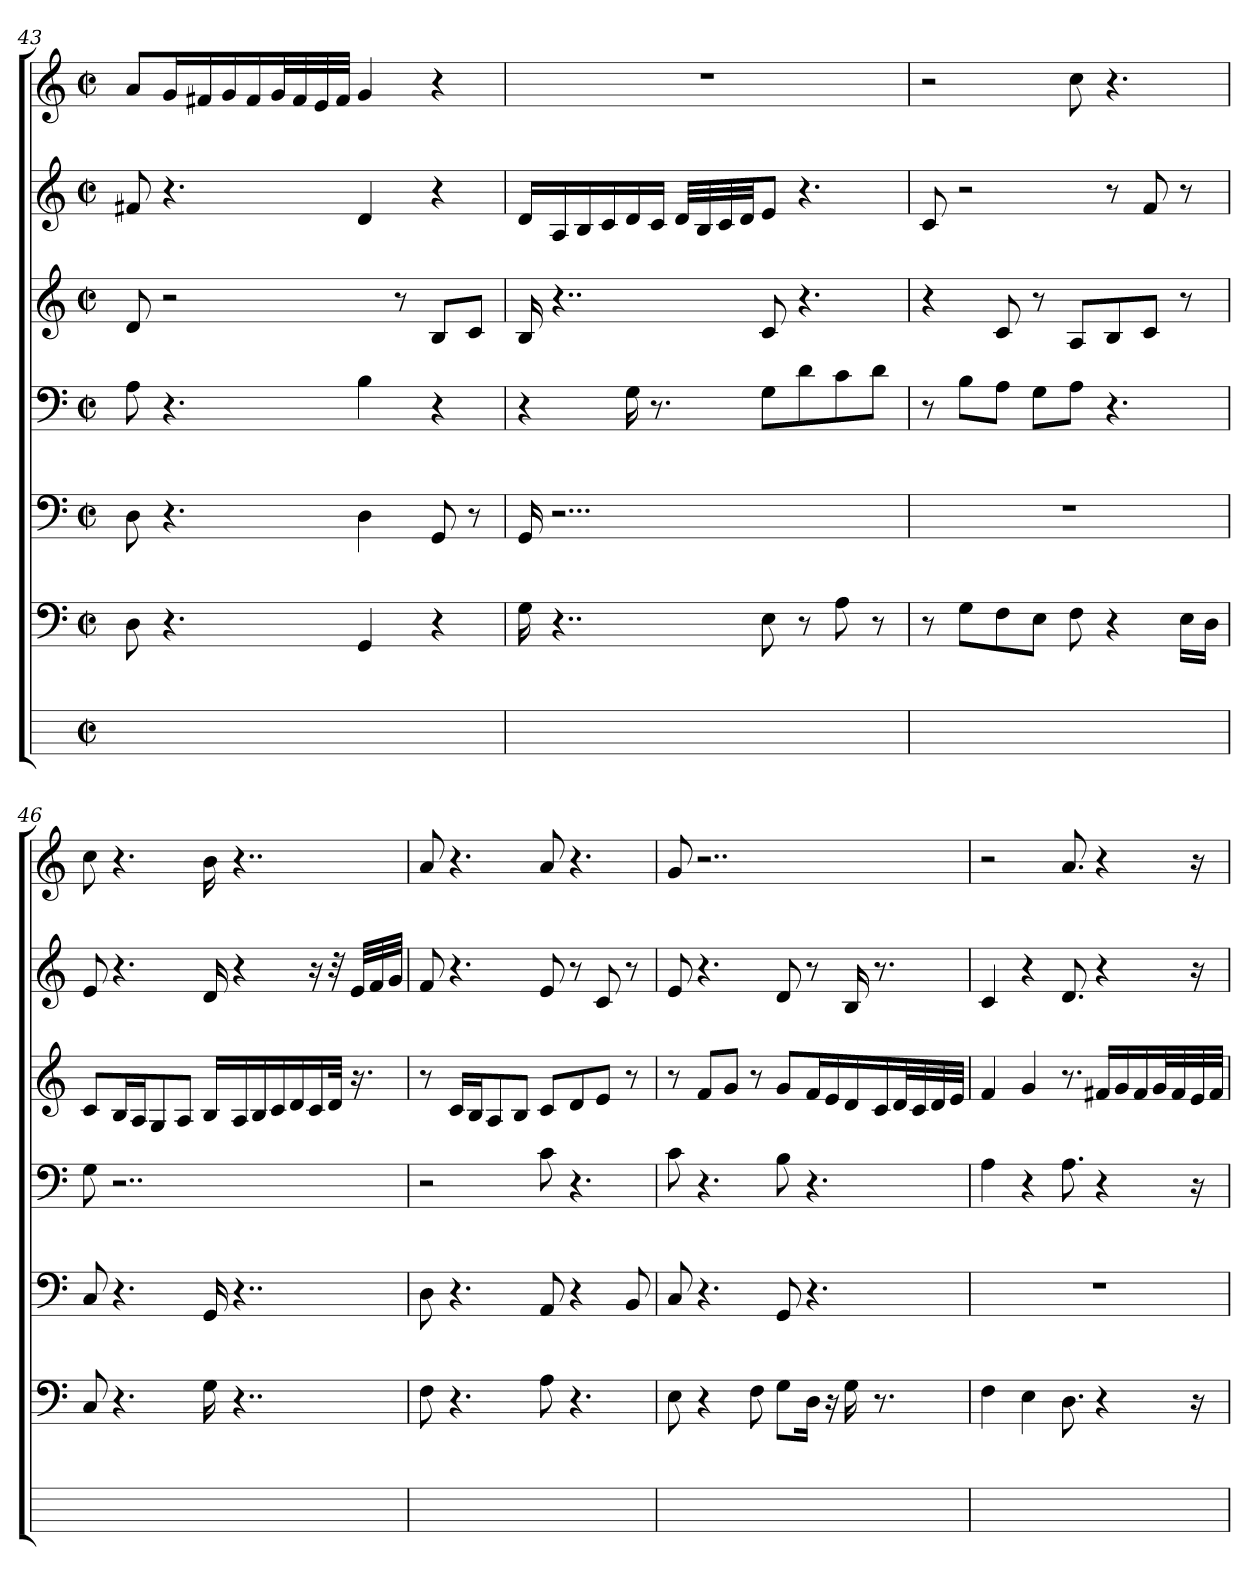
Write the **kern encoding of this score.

**kern	**kern	**kern	**kern	**kern	**kern	**kern
*part7	*part6	*part5	*part4	*part3	*part2	*part1
*staff7	*staff6	*staff5	*staff4	*staff3	*staff2	*staff1
*	*clefF4	*clefF4	*clefF4	*clefG2	*clefG2	*clefG2
*	*k[]	*k[]	*k[]	*k[]	*k[]	*k[]
*	*C:	*C:	*C:	*C:	*C:	*C:
*M2/2	*M2/2	*M2/2	*M2/2	*M2/2	*M2/2	*M2/2
*met(c|)	*met(c|)	*met(c|)	*met(c|)	*met(c|)	*met(c|)	*met(c|)
=43	=43	=43	=43	=43	=43	=43
1ryy	8D	8D	8A	8d	8f#Xi	8aL
.	4.r	4.r	4.r	2r	4.r	16gjL
.	.	.	.	.	.	16f#j
.	.	.	.	.	.	16gj
.	.	.	.	.	.	16f#j
.	.	.	.	.	.	32gjL
.	.	.	.	.	.	32f#j
.	.	.	.	.	.	32ej
.	.	.	.	.	.	32f#jJJJ
.	4GG	4DZ	4B	.	4d	4g
.	.	.	.	8r	.	.
.	4r	8GG	4r	8BL	4r	4r
.	.	8r	.	8cjJ	.	.
=44	=44	=44	=44	=44	=44	=44
1ryy	16G	16GG	4r	16B	16dZLL	1r
.	4..r	2...r	.	4..r	16Aj	.
.	.	.	.	.	16Bj	.
.	.	.	.	.	16cj	.
.	.	.	16G	.	16d	.
.	.	.	8.r	.	16cjJJ	.
.	.	.	.	.	32djLLL	.
.	.	.	.	.	32Bj	.
.	.	.	.	.	32cj	.
.	.	.	.	.	32djJJ	.
.	8E	.	8GL	8c	8eJ	.
.	8r	.	8dj	4.r	4.r	.
.	8A	.	8c	.	.	.
.	8r	.	8dVJ	.	.	.
=45	=45	=45	=45	=45	=45	=45
1ryy	8r	1r	8r	4r	8c	2r
.	8GL	.	8BL	.	2r	.
.	8F	.	8AJ	8c	.	.
.	8EJ	.	8GL	8r	.	.
.	8F	.	8AJ	8AL	.	8cc
.	4r	.	4.r	8Bj	8r	4.r
.	.	.	.	8cJ	8f	.
.	16ELL	.	.	8r	8r	.
.	16DjJJ	.	.	.	.	.
=46	=46	=46	=46	=46	=46	=46
1ryy	8C	8C	8G	8cZL	8e	8ccZ
.	4.r	4.r	2..r	16BL	4.r	4.r
.	.	.	.	16AjJ	.	.
.	.	.	.	8G	.	.
.	.	.	.	8AJ	.	.
.	16G	16GG	.	16BLL	16d	16b
.	4..r	4..r	.	16Aj	4r	4..r
.	.	.	.	16BZ	.	.
.	.	.	.	16cj	.	.
.	.	.	.	16d	.	.
.	.	.	.	16cj	16r	.
.	.	.	.	32dZJJk	32r	.
.	.	.	.	16.r	32ejLLL	.
.	.	.	.	.	32fj	.
.	.	.	.	.	32gjJJJ	.
=47	=47	=47	=47	=47	=47	=47
1ryy	8F	8D	2r	8r	8f	8a
.	4.r	4.r	.	16cLL	4.r	4.r
.	.	.	.	16BjJ	.	.
.	.	.	.	8A	.	.
.	.	.	.	8BJ	.	.
.	8A	8AA	8c	8cL	8e	8a
.	4.r	4r	4.r	8d	8r	4.r
.	.	.	.	8eJ	8c	.
.	.	8BB	.	8r	8r	.
=48	=48	=48	=48	=48	=48	=48
1ryy	8E	8C	8cZ	8r	8e	8g
.	4r	4.r	4.r	8fL	4.r	2..r
.	.	.	.	8gJ	.	.
.	8F	.	.	8r	.	.
.	8GL	8GG	8B	8gZL	8d	.
.	16DJk	4.r	4.r	16fL	8r	.
.	16r	.	.	16ej	.	.
.	16G	.	.	16d	16B	.
.	8.r	.	.	16cj	8.r	.
.	.	.	.	32dZL	.	.
.	.	.	.	32cj	.	.
.	.	.	.	32dj	.	.
.	.	.	.	32ejJJJ	.	.
=49	=49	=49	=49	=49	=49	=49
1ryy	4F	1r	4A	4f	4c	2r
.	4E	.	4r	4g	4r	.
.	8.D	.	8.A	8.r	8.d	8.a
.	4r	.	4r	16f#XjLL	4r	4r
.	.	.	.	16gZ	.	.
.	.	.	.	16f#j	.	.
.	.	.	.	32gjL	.	.
.	.	.	.	32f#j	.	.
.	16r	.	16r	32ej	16r	16r
.	.	.	.	32f#jJJJ	.	.
=	=	=	=	=	=	=
*-	*-	*-	*-	*-	*-	*-
